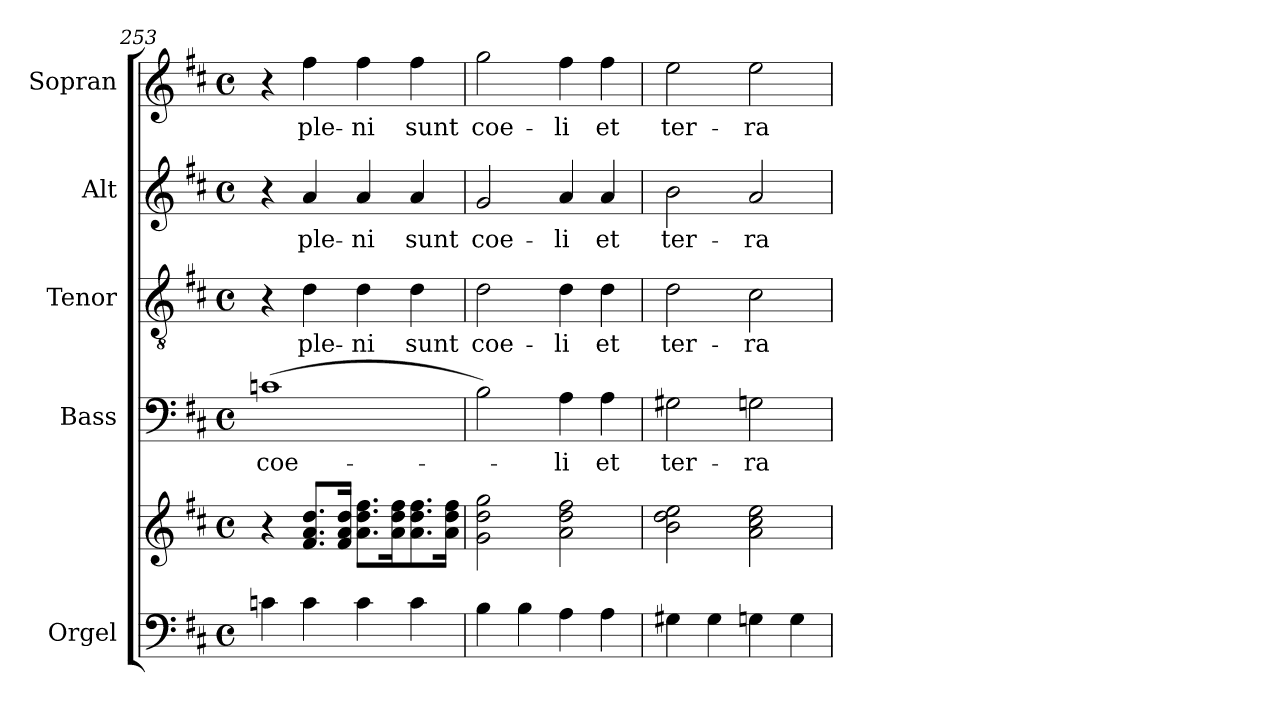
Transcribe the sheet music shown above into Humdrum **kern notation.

**kern	**kern	**kern	**text	**kern	**text	**kern	**text	**kern	**text
*part5	*part5	*part4	*part4	*part3	*part3	*part2	*part2	*part1	*part1
*staff6	*staff5	*staff4	*staff4	*staff3	*staff3	*staff2	*staff2	*staff1	*staff1
*I"Orgel	*	*I"Bass	*	*I"Tenor	*	*I"Alt	*	*I"Sopran	*
*I'Org.	*	*I'B.	*	*I'T.	*	*I'A.	*	*I'S.	*
*clefF4	*clefG2	*clefF4	*	*clefGv2	*	*clefG2	*	*clefG2	*
*k[f#c#]	*k[f#c#]	*k[f#c#]	*	*k[f#c#]	*	*k[f#c#]	*	*k[f#c#]	*
*D:	*D:	*D:	*	*D:	*	*D:	*	*D:	*
*M4/4	*M4/4	*M4/4	*	*M4/4	*	*M4/4	*	*M4/4	*
*met(c)	*met(c)	*met(c)	*	*met(c)	*	*met(c)	*	*met(c)	*
=253	=253	=253	=253	=253	=253	=253	=253	=253	=253
!	!	!	!LO:LY:b	!	!	!	!	!	!
4cn\	4r	(>1cn	coe-	4r	.	4r	.	4r	.
!	!	!	!	!	!LO:LY:b	!	!LO:LY:b	!	!LO:LY:b
4c\	8.f#/ 8.a/ 8.dd/L	.	.	4d\	ple-	4a/	ple-	4ff#\	ple-
.	16f#/ 16a/ 16dd/Jk	.	.	.	.	.	.	.	.
!	!	!	!	!	!LO:LY:b	!	!LO:LY:b	!	!LO:LY:b
4c\	8.a\ 8.dd\ 8.ff#\L	.	.	4d\	-ni	4a/	-ni	4ff#\	-ni
.	16a\ 16dd\ 16ff#\k	.	.	.	.	.	.	.	.
!	!	!	!	!	!LO:LY:b	!	!LO:LY:b	!	!LO:LY:b
4c\	8.a\ 8.dd\ 8.ff#\	.	.	4d\	sunt	4a/	sunt	4ff#\	sunt
.	16a\ 16dd\ 16ff#\Jk	.	.	.	.	.	.	.	.
!!LO:LB:g=z
=254	=254	=254	=254	=254	=254	=254	=254	=254	=254
!	!	!	!	!	!LO:LY:b	!	!LO:LY:b	!	!LO:LY:b
4B\	2g\ 2dd\ 2gg\	2B\)	.	2d\	coe-	2g/	coe-	2gg\	coe-
4B\	.	.	.	.	.	.	.	.	.
!	!	!	!LO:LY:b	!	!LO:LY:b	!	!LO:LY:b	!	!LO:LY:b
4A\	2a\ 2dd\ 2ff#\	4A\	-li	4d\	-li	4a/	-li	4ff#\	-li
!	!	!	!LO:LY:b	!	!LO:LY:b	!	!LO:LY:b	!	!LO:LY:b
4A\	.	4A\	et	4d\	et	4a/	et	4ff#\	et
=255	=255	=255	=255	=255	=255	=255	=255	=255	=255
!	!	!	!LO:LY:b	!	!LO:LY:b	!	!LO:LY:b	!	!LO:LY:b
4G#X\	2b\ 2dd\ 2ee\	2G#X\	ter-	2d\	ter-	2b\	ter-	2ee\	ter-
4G#\	.	.	.	.	.	.	.	.	.
!	!	!	!LO:LY:b	!	!LO:LY:b	!	!LO:LY:b	!	!LO:LY:b
4Gn\	2a\ 2cc#\ 2ee\	2Gn\	-ra	2c#\	-ra	2a/	-ra	2ee\	-ra
4G\	.	.	.	.	.	.	.	.	.
=	=	=	=	=	=	=	=	=	=
*-	*-	*-	*-	*-	*-	*-	*-	*-	*-
